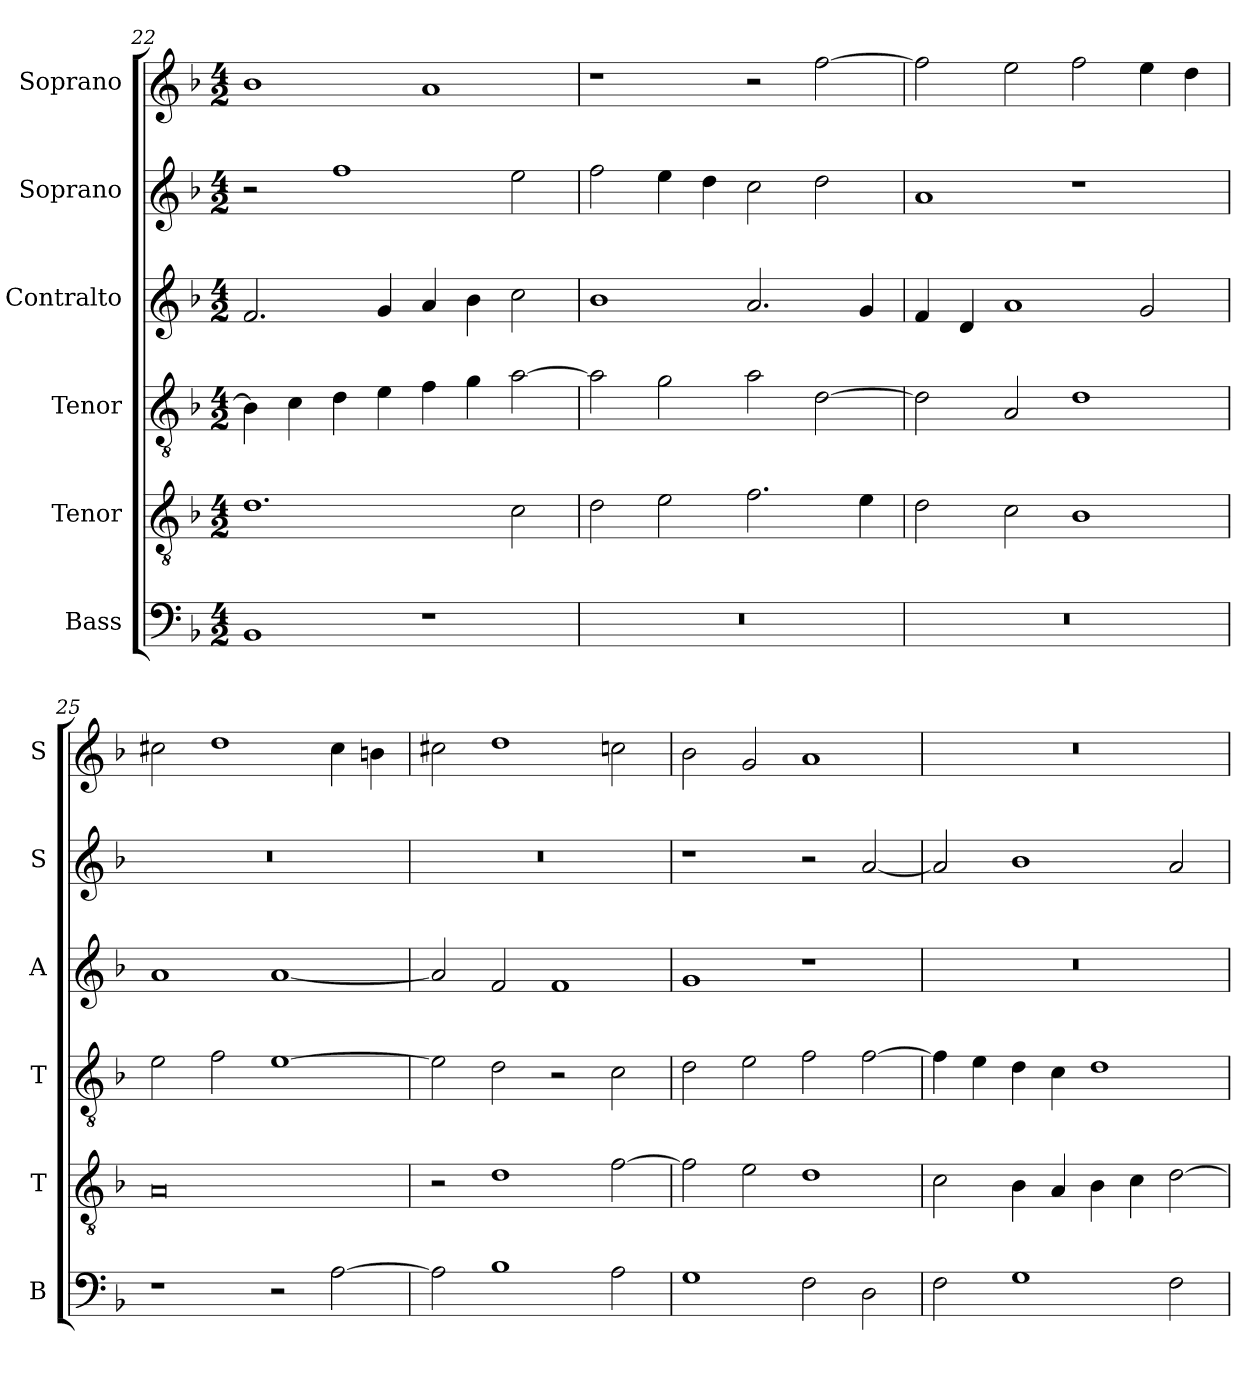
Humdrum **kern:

**kern	**kern	**kern	**kern	**kern	**kern
*part6	*part5	*part4	*part3	*part2	*part1
*staff6	*staff5	*staff4	*staff3	*staff2	*staff1
*I"Bass	*I"Tenor	*I"Tenor	*I"Contralto	*I"Soprano	*I"Soprano
*I'B	*I'T	*I'T	*I'A	*I'S	*I'S
*clefF4	*clefGv2	*clefGv2	*clefG2	*clefG2	*clefG2
*k[b-]	*k[b-]	*k[b-]	*k[b-]	*k[b-]	*k[b-]
*G:dor	*G:dor	*G:dor	*G:dor	*G:dor	*G:dor
*M4/2	*M4/2	*M4/2	*M4/2	*M4/2	*M4/2
=22	=22	=22	=22	=22	=22
1BB-	1.d	4B-]	2.f	2r	1b-
.	.	4c	.	.	.
.	.	4d	.	1ff	.
.	.	4e	4g	.	.
1r	.	4f	4a	.	1a
.	.	4g	4b-	.	.
.	2c	[2a	2cc	2ee	.
=23	=23	=23	=23	=23	=23
0r	2d	2a]	1b-	2ff	1r
.	2e	2g	.	4ee	.
.	.	.	.	4dd	.
.	2.f	2a	2.a	2cc	2r
.	.	[2d	.	2dd	[2ff
.	4e	.	4g	.	.
=24	=24	=24	=24	=24	=24
0r	2d	2d]	4f	1a	2ff]
.	.	.	4d	.	.
.	2c	2A	1a	.	2ee
.	1B-	1d	.	1r	2ff
.	.	.	2g	.	4ee
.	.	.	.	.	4dd
=25	=25	=25	=25	=25	=25
1r	0A	2e	1a	0r	2cc#X
.	.	2f	.	.	1dd
2r	.	[1e	[1a	.	.
[2A	.	.	.	.	4cc#
.	.	.	.	.	4bn
=26	=26	=26	=26	=26	=26
2A]	2r	2e]	2a]	0r	2cc#X
1B-	1d	2d	2f	.	1dd
.	.	2r	1f	.	.
2A	[2f	2c	.	.	2ccn
=27	=27	=27	=27	=27	=27
1G	2f]	2d	1g	1r	2b-
.	2e	2e	.	.	2g
2F	1d	2f	1r	2r	1a
2D	.	[2f	.	[2a	.
=28	=28	=28	=28	=28	=28
2F	2c	4f]	0r	2a]	0r
.	.	4e	.	.	.
1G	4B-	4d	.	1b-	.
.	4A	4c	.	.	.
.	4B-	1d	.	.	.
.	4c	.	.	.	.
2F	[2d	.	.	2a	.
=	=	=	=	=	=
*-	*-	*-	*-	*-	*-
